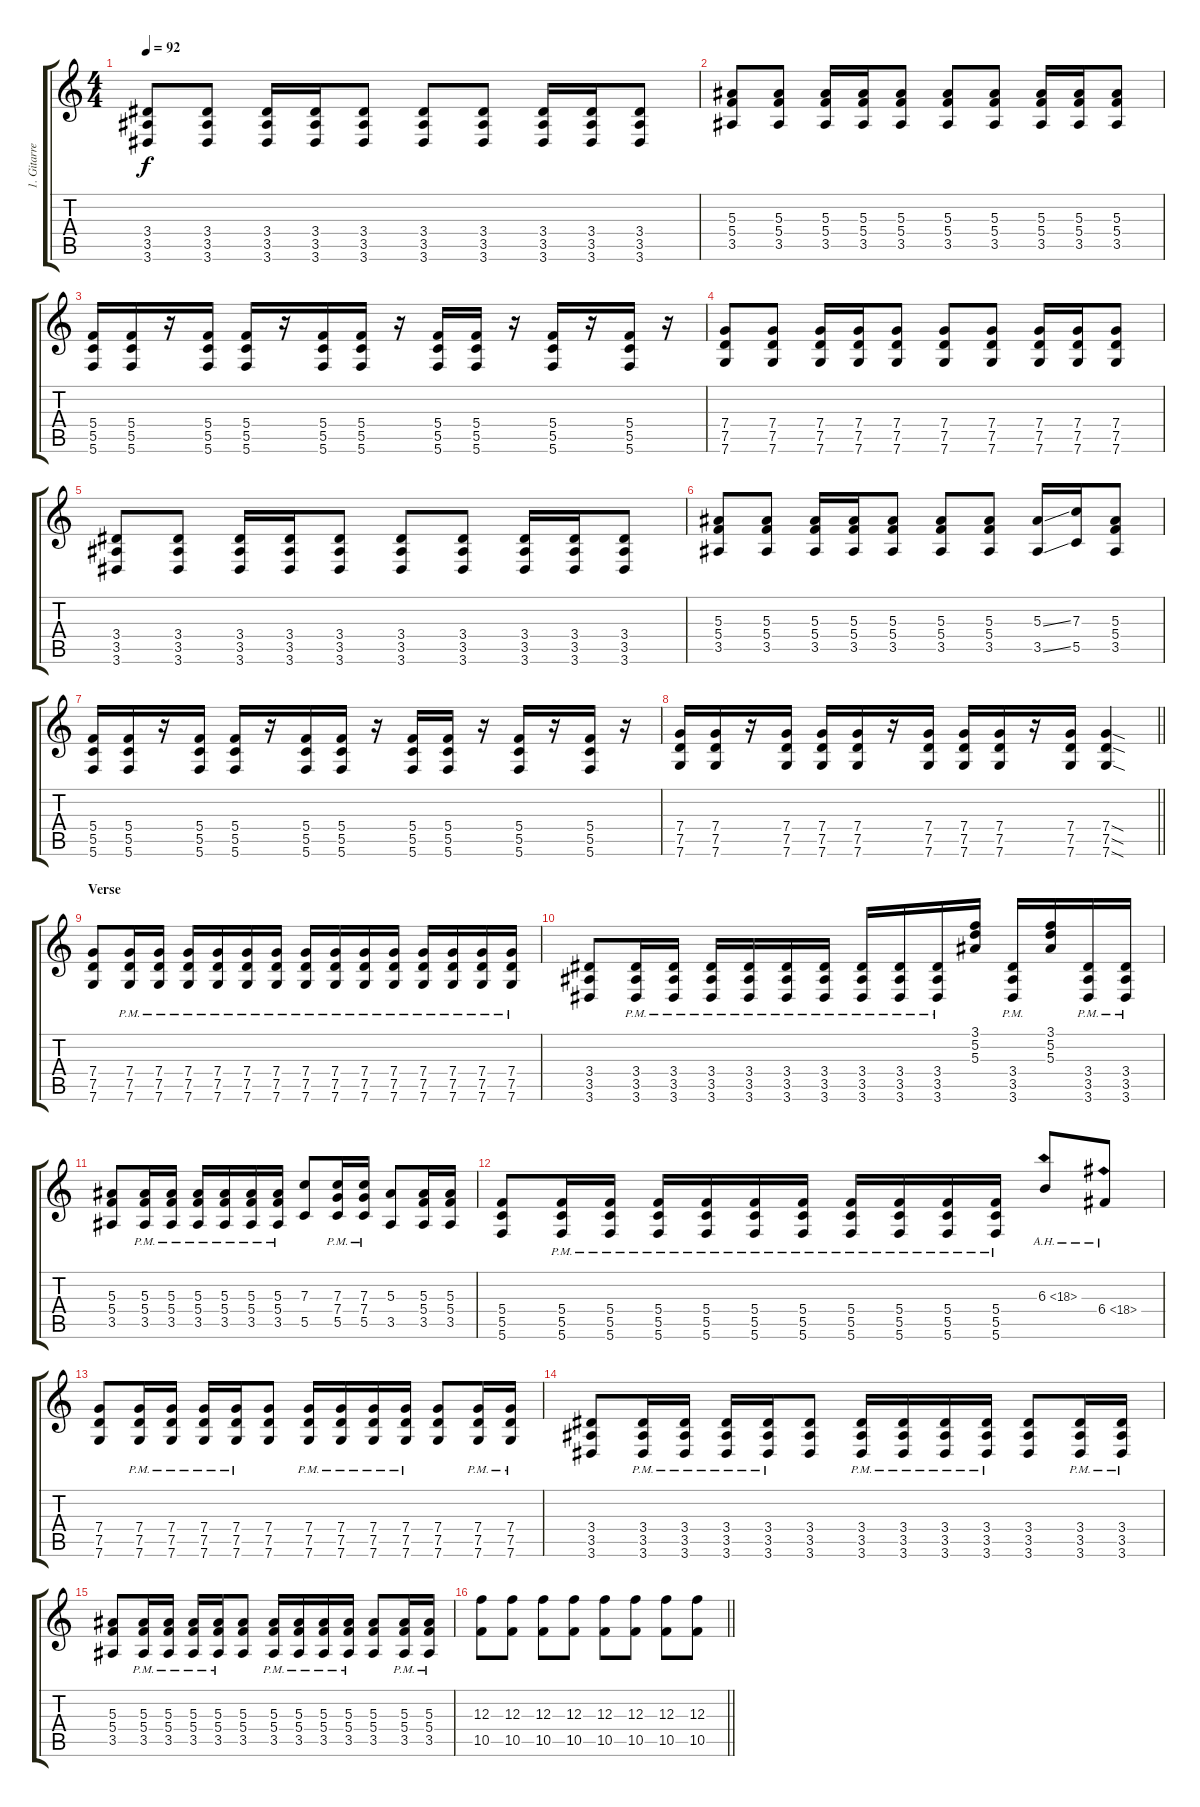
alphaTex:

\track ("1. Gitarre" "1. Gitarre") {instrument distortionguitar}
\staff {score tabs}
\tuning (D4 A3 F3 C3 G2 C2) {hide}
\ts (4 4)
\tempo 92
\clef g2
\ks c
(3.4 3.5 3.6).8{dy f} (3.4 3.5 3.6).8 (3.4 3.5 3.6).16 (3.4 3.5 3.6).16 (3.4 3.5 3.6).8 (3.4 3.5 3.6).8 (3.4 3.5 3.6).8 (3.4 3.5 3.6).16 (3.4 3.5 3.6).16 (3.4 3.5 3.6).8 |
(5.3 5.4 3.5).8 (5.3 5.4 3.5).8 (5.3 5.4 3.5).16 (5.3 5.4 3.5).16 (5.3 5.4 3.5).8 (5.3 5.4 3.5).8 (5.3 5.4 3.5).8 (5.3 5.4 3.5).16 (5.3 5.4 3.5).16 (5.3 5.4 3.5).8 |
(5.4 5.5 5.6).16 (5.4 5.5 5.6).16 r.16 (5.4 5.5 5.6).16 (5.4 5.5 5.6).16 r.16 (5.4 5.5 5.6).16 (5.4 5.5 5.6).16 r.16 (5.4 5.5 5.6).16 (5.4 5.5 5.6).16 r.16 (5.4 5.5 5.6).16 r.16 (5.4 5.5 5.6).16 r.16 |
(7.4 7.5 7.6).8 (7.4 7.5 7.6).8 (7.4 7.5 7.6).16 (7.4 7.5 7.6).16 (7.4 7.5 7.6).8 (7.4 7.5 7.6).8 (7.4 7.5 7.6).8 (7.4 7.5 7.6).16 (7.4 7.5 7.6).16 (7.4 7.5 7.6).8 |
(3.4 3.5 3.6).8 (3.4 3.5 3.6).8 (3.4 3.5 3.6).16 (3.4 3.5 3.6).16 (3.4 3.5 3.6).8 (3.4 3.5 3.6).8 (3.4 3.5 3.6).8 (3.4 3.5 3.6).16 (3.4 3.5 3.6).16 (3.4 3.5 3.6).8 |
(5.3 5.4 3.5).8 (5.3 5.4 3.5).8 (5.3 5.4 3.5).16 (5.3 5.4 3.5).16 (5.3 5.4 3.5).8 (5.3 5.4 3.5).8 (5.3 5.4 3.5).8 (5.3{ss} 3.5{ss}).16 (7.3 5.5).16 (5.3 5.4 3.5).8 |
(5.4 5.5 5.6).16 (5.4 5.5 5.6).16 r.16 (5.4 5.5 5.6).16 (5.4 5.5 5.6).16 r.16 (5.4 5.5 5.6).16 (5.4 5.5 5.6).16 r.16 (5.4 5.5 5.6).16 (5.4 5.5 5.6).16 r.16 (5.4 5.5 5.6).16 r.16 (5.4 5.5 5.6).16 r.16 |
\barLineRight lightlight
(7.4 7.5 7.6).16 (7.4 7.5 7.6).16 r.16 (7.4 7.5 7.6).16 (7.4 7.5 7.6).16 (7.4 7.5 7.6).16 r.16 (7.4 7.5 7.6).16 (7.4 7.5 7.6).16 (7.4 7.5 7.6).16 r.16 (7.4 7.5 7.6).16 (7.4{sod} 7.5{sod} 7.6{sod}).4 |
\section ("" "Verse")
(7.4 7.5 7.6).8{instrument distortionguitar} (7.4{pm} 7.5{pm} 7.6{pm}).16 (7.4{pm} 7.5{pm} 7.6{pm}).16 (7.4{pm} 7.5{pm} 7.6{pm}).16 (7.4{pm} 7.5{pm} 7.6{pm}).16 (7.4{pm} 7.5{pm} 7.6{pm}).16 (7.4{pm} 7.5{pm} 7.6{pm}).16 (7.4{pm} 7.5{pm} 7.6{pm}).16 (7.4{pm} 7.5{pm} 7.6{pm}).16 (7.4{pm} 7.5{pm} 7.6{pm}).16 (7.4{pm} 7.5{pm} 7.6{pm}).16 (7.4{pm} 7.5{pm} 7.6{pm}).16 (7.4{pm} 7.5{pm} 7.6{pm}).16 (7.4{pm} 7.5{pm} 7.6{pm}).16 (7.4{pm} 7.5{pm} 7.6{pm}).16 |
(3.4 3.5 3.6).8 (3.4{pm} 3.5{pm} 3.6{pm}).16 (3.4{pm} 3.5{pm} 3.6{pm}).16 (3.4{pm} 3.5{pm} 3.6{pm}).16 (3.4{pm} 3.5{pm} 3.6{pm}).16 (3.4{pm} 3.5{pm} 3.6{pm}).16 (3.4{pm} 3.5{pm} 3.6{pm}).16 (3.4{pm} 3.5{pm} 3.6{pm}).16 (3.4{pm} 3.5{pm} 3.6{pm}).16 (3.4{pm} 3.5{pm} 3.6{pm}).16 (3.1 5.2 5.3).16 (3.4{pm} 3.5{pm} 3.6{pm}).16 (3.1 5.2 5.3).16 (3.4{pm} 3.5{pm} 3.6{pm}).16 (3.4{pm} 3.5{pm} 3.6{pm}).16 |
(5.3 5.4 3.5).8 (5.3{pm} 5.4 3.5{pm}).16 (5.3{pm} 5.4 3.5{pm}).16 (5.3{pm} 5.4 3.5{pm}).16 (5.3{pm} 5.4 3.5{pm}).16 (5.3{pm} 5.4 3.5{pm}).16 (5.3{pm} 5.4 3.5{pm}).16 (7.3 5.5).8 (7.3{pm} 7.4 5.5{pm}).16 (7.3{pm} 7.4{pm} 5.5{pm}).16 (5.3 3.5).8 (5.3 5.4 3.5).16 (5.3 5.4 3.5).16 |
(5.4 5.5 5.6).8 (5.4{pm} 5.5{pm} 5.6{pm}).16 (5.4{pm} 5.5{pm} 5.6{pm}).16 (5.4{pm} 5.5{pm} 5.6{pm}).16 (5.4{pm} 5.5{pm} 5.6{pm}).16 (5.4{pm} 5.5{pm} 5.6{pm}).16 (5.4{pm} 5.5{pm} 5.6{pm}).16 (5.4{pm} 5.5{pm} 5.6{pm}).16 (5.4{pm} 5.5{pm} 5.6{pm}).16 (5.4{pm} 5.5{pm} 5.6{pm}).16 (5.4{pm} 5.5{pm} 5.6{pm}).16 6.3{ah 12}.8 6.4{ah 12}.8 |
(7.4 7.5 7.6).8 (7.4{pm} 7.5{pm} 7.6{pm}).16 (7.4{pm} 7.5{pm} 7.6{pm}).16 (7.4{pm} 7.5{pm} 7.6{pm}).16 (7.4{pm} 7.5{pm} 7.6{pm}).16 (7.4 7.5 7.6).8 (7.4{pm} 7.5{pm} 7.6{pm}).16 (7.4{pm} 7.5{pm} 7.6{pm}).16 (7.4{pm} 7.5{pm} 7.6{pm}).16 (7.4{pm} 7.5{pm} 7.6{pm}).16 (7.4 7.5 7.6).8 (7.4{pm} 7.5{pm} 7.6{pm}).16 (7.4{pm} 7.5{pm} 7.6{pm}).16 |
(3.4 3.5 3.6).8 (3.4{pm} 3.5{pm} 3.6{pm}).16 (3.4{pm} 3.5{pm} 3.6{pm}).16 (3.4{pm} 3.5{pm} 3.6{pm}).16 (3.4{pm} 3.5{pm} 3.6{pm}).16 (3.4 3.5 3.6).8 (3.4{pm} 3.5{pm} 3.6{pm}).16 (3.4{pm} 3.5{pm} 3.6{pm}).16 (3.4{pm} 3.5{pm} 3.6{pm}).16 (3.4{pm} 3.5{pm} 3.6{pm}).16 (3.4 3.5 3.6).8 (3.4{pm} 3.5{pm} 3.6{pm}).16 (3.4{pm} 3.5{pm} 3.6{pm}).16 |
(5.3 5.4 3.5).8 (5.3{pm} 5.4{pm} 3.5{pm}).16 (5.3{pm} 5.4{pm} 3.5{pm}).16 (5.3{pm} 5.4{pm} 3.5{pm}).16 (5.3{pm} 5.4{pm} 3.5{pm}).16 (5.3 5.4 3.5).8 (5.3{pm} 5.4{pm} 3.5{pm}).16 (5.3{pm} 5.4{pm} 3.5{pm}).16 (5.3{pm} 5.4{pm} 3.5{pm}).16 (5.3{pm} 5.4{pm} 3.5{pm}).16 (5.3 5.4 3.5).8 (5.3{pm} 5.4{pm} 3.5{pm}).16 (5.3{pm} 5.4{pm} 3.5{pm}).16 |
\barLineRight lightlight
(12.3 10.5).8 (12.3 10.5).8 (12.3 10.5).8 (12.3 10.5).8 (12.3 10.5).8 (12.3 10.5).8 (12.3 10.5).8 (12.3 10.5).8
